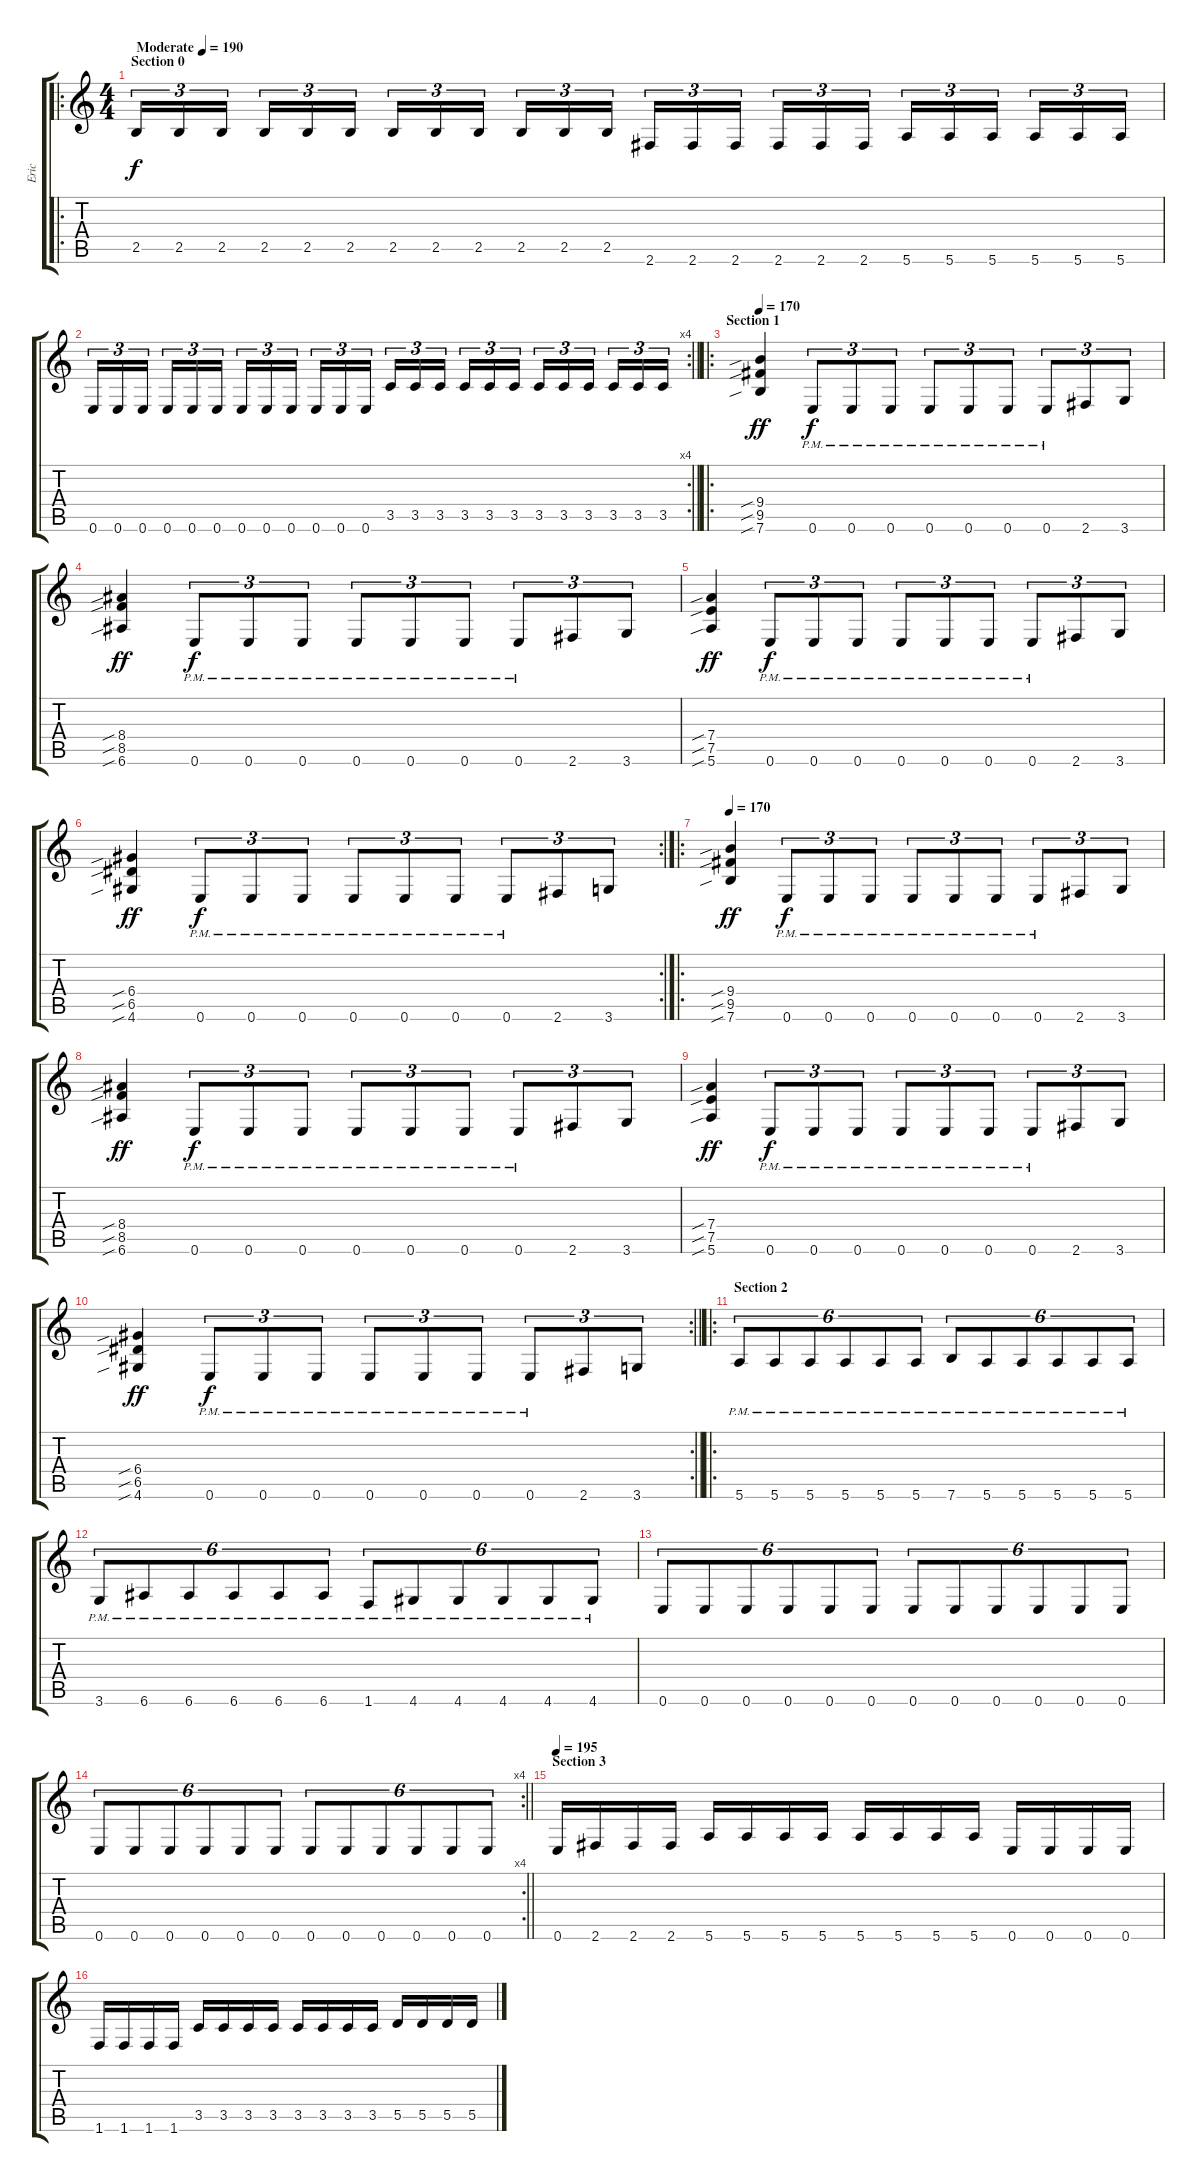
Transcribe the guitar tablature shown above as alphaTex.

\track ("Eric" "Eric") {instrument distortionguitar}
\staff {score tabs}
\tuning (E4 B3 G3 D3 A2 E2) {hide}
\ro
\ts (4 4)
\section ("" "Section 0")
\tempo (190 "Moderate")
\tempo 120
\tempo (190 "Moderate")
\clef g2
\ks c
2.5.16{tu (3 2) dy f instrument distortionguitar} 2.5.16{tu (3 2)} 2.5.16{tu (3 2) beam splitsecondary} 2.5.16{tu (3 2)} 2.5.16{tu (3 2)} 2.5.16{tu (3 2)} 2.5.16{tu (3 2)} 2.5.16{tu (3 2)} 2.5.16{tu (3 2) beam splitsecondary} 2.5.16{tu (3 2)} 2.5.16{tu (3 2)} 2.5.16{tu (3 2)} 2.6.16{tu (3 2)} 2.6.16{tu (3 2)} 2.6.16{tu (3 2) beam splitsecondary} 2.6.16{tu (3 2)} 2.6.16{tu (3 2)} 2.6.16{tu (3 2)} 5.6.16{tu (3 2)} 5.6.16{tu (3 2)} 5.6.16{tu (3 2) beam splitsecondary} 5.6.16{tu (3 2)} 5.6.16{tu (3 2)} 5.6.16{tu (3 2)} |
\rc 4
\barLineRight lightlight
0.6.16{tu (3 2)} 0.6.16{tu (3 2)} 0.6.16{tu (3 2) beam splitsecondary} 0.6.16{tu (3 2)} 0.6.16{tu (3 2)} 0.6.16{tu (3 2)} 0.6.16{tu (3 2)} 0.6.16{tu (3 2)} 0.6.16{tu (3 2) beam splitsecondary} 0.6.16{tu (3 2)} 0.6.16{tu (3 2)} 0.6.16{tu (3 2)} 3.5.16{tu (3 2)} 3.5.16{tu (3 2)} 3.5.16{tu (3 2) beam splitsecondary} 3.5.16{tu (3 2)} 3.5.16{tu (3 2)} 3.5.16{tu (3 2)} 3.5.16{tu (3 2)} 3.5.16{tu (3 2)} 3.5.16{tu (3 2) beam splitsecondary} 3.5.16{tu (3 2)} 3.5.16{tu (3 2)} 3.5.16{tu (3 2)} |
\ro
\section ("" "Section 1")
\tempo 170
(9.4{sib} 9.5{sib} 7.6{sib}).4{dy ff} 0.6{pm}.8{tu (3 2) dy f} 0.6{pm}.8{tu (3 2)} 0.6{pm}.8{tu (3 2)} 0.6{pm}.8{tu (3 2)} 0.6{pm}.8{tu (3 2)} 0.6{pm}.8{tu (3 2)} 0.6{pm}.8{tu (3 2)} 2.6.8{tu (3 2)} 3.6.8{tu (3 2)} |
(8.4{sib} 8.5{sib} 6.6{sib}).4{dy ff} 0.6{pm}.8{tu (3 2) dy f} 0.6{pm}.8{tu (3 2)} 0.6{pm}.8{tu (3 2)} 0.6{pm}.8{tu (3 2)} 0.6{pm}.8{tu (3 2)} 0.6{pm}.8{tu (3 2)} 0.6{pm}.8{tu (3 2)} 2.6.8{tu (3 2)} 3.6.8{tu (3 2)} |
(7.4{sib} 7.5{sib} 5.6{sib}).4{dy ff} 0.6{pm}.8{tu (3 2) dy f} 0.6{pm}.8{tu (3 2)} 0.6{pm}.8{tu (3 2)} 0.6{pm}.8{tu (3 2)} 0.6{pm}.8{tu (3 2)} 0.6{pm}.8{tu (3 2)} 0.6{pm}.8{tu (3 2)} 2.6.8{tu (3 2)} 3.6.8{tu (3 2)} |
\rc 2
(6.4{sib} 6.5{sib} 4.6{sib}).4{dy ff} 0.6{pm}.8{tu (3 2) dy f} 0.6{pm}.8{tu (3 2)} 0.6{pm}.8{tu (3 2)} 0.6{pm}.8{tu (3 2)} 0.6{pm}.8{tu (3 2)} 0.6{pm}.8{tu (3 2)} 0.6{pm}.8{tu (3 2)} 2.6.8{tu (3 2)} 3.6.8{tu (3 2)} |
\ro
\tempo 170
(9.4{sib} 9.5{sib} 7.6{sib}).4{dy ff} 0.6{pm}.8{tu (3 2) dy f} 0.6{pm}.8{tu (3 2)} 0.6{pm}.8{tu (3 2)} 0.6{pm}.8{tu (3 2)} 0.6{pm}.8{tu (3 2)} 0.6{pm}.8{tu (3 2)} 0.6{pm}.8{tu (3 2)} 2.6.8{tu (3 2)} 3.6.8{tu (3 2)} |
(8.4{sib} 8.5{sib} 6.6{sib}).4{dy ff} 0.6{pm}.8{tu (3 2) dy f} 0.6{pm}.8{tu (3 2)} 0.6{pm}.8{tu (3 2)} 0.6{pm}.8{tu (3 2)} 0.6{pm}.8{tu (3 2)} 0.6{pm}.8{tu (3 2)} 0.6{pm}.8{tu (3 2)} 2.6.8{tu (3 2)} 3.6.8{tu (3 2)} |
(7.4{sib} 7.5{sib} 5.6{sib}).4{dy ff} 0.6{pm}.8{tu (3 2) dy f} 0.6{pm}.8{tu (3 2)} 0.6{pm}.8{tu (3 2)} 0.6{pm}.8{tu (3 2)} 0.6{pm}.8{tu (3 2)} 0.6{pm}.8{tu (3 2)} 0.6{pm}.8{tu (3 2)} 2.6.8{tu (3 2)} 3.6.8{tu (3 2)} |
\rc 2
\barLineRight lightlight
(6.4{sib} 6.5{sib} 4.6{sib}).4{dy ff} 0.6{pm}.8{tu (3 2) dy f} 0.6{pm}.8{tu (3 2)} 0.6{pm}.8{tu (3 2)} 0.6{pm}.8{tu (3 2)} 0.6{pm}.8{tu (3 2)} 0.6{pm}.8{tu (3 2)} 0.6{pm}.8{tu (3 2)} 2.6.8{tu (3 2)} 3.6.8{tu (3 2)} |
\ro
\section ("" "Section 2")
5.6{pm}.8{tu (6 4)} 5.6{pm}.8{tu (6 4)} 5.6{pm}.8{tu (6 4)} 5.6{pm}.8{tu (6 4)} 5.6{pm}.8{tu (6 4)} 5.6{pm}.8{tu (6 4)} 7.6{pm}.8{tu (6 4)} 5.6{pm}.8{tu (6 4)} 5.6{pm}.8{tu (6 4)} 5.6{pm}.8{tu (6 4)} 5.6{pm}.8{tu (6 4)} 5.6{pm}.8{tu (6 4)} |
3.6{pm}.8{tu (6 4)} 6.6{pm}.8{tu (6 4)} 6.6{pm}.8{tu (6 4)} 6.6{pm}.8{tu (6 4)} 6.6{pm}.8{tu (6 4)} 6.6{pm}.8{tu (6 4)} 1.6{pm}.8{tu (6 4)} 4.6{pm}.8{tu (6 4)} 4.6{pm}.8{tu (6 4)} 4.6{pm}.8{tu (6 4)} 4.6{pm}.8{tu (6 4)} 4.6{pm}.8{tu (6 4)} |
0.6.8{tu (6 4)} 0.6.8{tu (6 4)} 0.6.8{tu (6 4)} 0.6.8{tu (6 4)} 0.6.8{tu (6 4)} 0.6.8{tu (6 4)} 0.6.8{tu (6 4)} 0.6.8{tu (6 4)} 0.6.8{tu (6 4)} 0.6.8{tu (6 4)} 0.6.8{tu (6 4)} 0.6.8{tu (6 4)} |
\rc 4
\barLineRight lightlight
0.6.8{tu (6 4)} 0.6.8{tu (6 4)} 0.6.8{tu (6 4)} 0.6.8{tu (6 4)} 0.6.8{tu (6 4)} 0.6.8{tu (6 4)} 0.6.8{tu (6 4)} 0.6.8{tu (6 4)} 0.6.8{tu (6 4)} 0.6.8{tu (6 4)} 0.6.8{tu (6 4)} 0.6.8{tu (6 4)} |
\section ("" "Section 3")
\tempo 195
0.6.16 2.6.16 2.6.16 2.6.16 5.6.16 5.6.16 5.6.16 5.6.16 5.6.16 5.6.16 5.6.16 5.6.16 0.6.16 0.6.16 0.6.16 0.6.16 |
1.6.16 1.6.16 1.6.16 1.6.16 3.5.16 3.5.16 3.5.16 3.5.16 3.5.16 3.5.16 3.5.16 3.5.16 5.5.16 5.5.16 5.5.16 5.5.16
